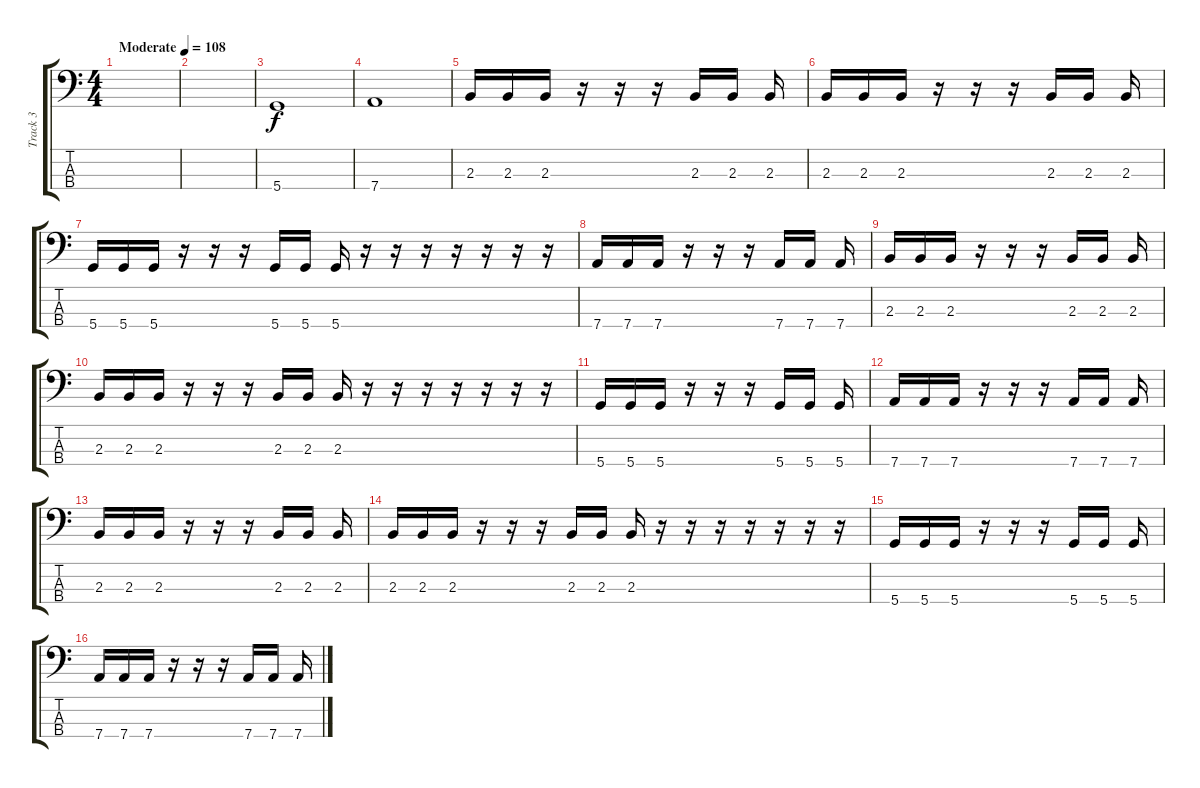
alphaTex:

\track ("Track 3" "Track 3") {instrument electricbasspick}
\staff {score tabs}
\tuning (G2 D2 A1 D1) {hide}
\ts (4 4)
\tempo (108 "Moderate")
\clef f4
\ks c
|
|
5.4.1 |
7.4.1 |
2.3.16 2.3.16 2.3.16 r.16 r.16 r.16 2.3.16 2.3.16 2.3.16 |
2.3.16 2.3.16 2.3.16 r.16 r.16 r.16 2.3.16 2.3.16 2.3.16 |
5.4.16 5.4.16 5.4.16 r.16 r.16 r.16 5.4.16 5.4.16 5.4.16 r.16 r.16 r.16 r.16 r.16 r.16 r.16 |
7.4.16 7.4.16 7.4.16 r.16 r.16 r.16 7.4.16 7.4.16 7.4.16 |
2.3.16 2.3.16 2.3.16 r.16 r.16 r.16 2.3.16 2.3.16 2.3.16 |
2.3.16 2.3.16 2.3.16 r.16 r.16 r.16 2.3.16 2.3.16 2.3.16 r.16 r.16 r.16 r.16 r.16 r.16 r.16 |
5.4.16 5.4.16 5.4.16 r.16 r.16 r.16 5.4.16 5.4.16 5.4.16 |
7.4.16 7.4.16 7.4.16 r.16 r.16 r.16 7.4.16 7.4.16 7.4.16 |
2.3.16 2.3.16 2.3.16 r.16 r.16 r.16 2.3.16 2.3.16 2.3.16 |
2.3.16 2.3.16 2.3.16 r.16 r.16 r.16 2.3.16 2.3.16 2.3.16 r.16 r.16 r.16 r.16 r.16 r.16 r.16 |
5.4.16 5.4.16 5.4.16 r.16 r.16 r.16 5.4.16 5.4.16 5.4.16 |
7.4.16 7.4.16 7.4.16 r.16 r.16 r.16 7.4.16 7.4.16 7.4.16
